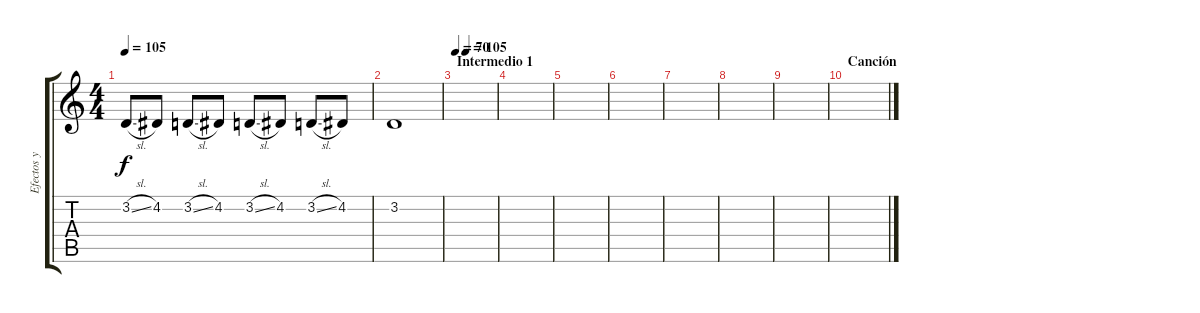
\track ("Efectos y guitarra" "Efectos y ") {instrument electricpiano1}
\staff {score tabs}
\tuning (E4 B3 G3 D3 A2 E2) {hide}
\ts (4 4)
\tempo 105
\clef g2
\ks c
3.2{sl}.8{dy f} 4.2.8 3.2{sl}.8 4.2.8 3.2{sl}.8 4.2.8 3.2{sl}.8 4.2.8 |
3.2.1 |
\section ("" "Intermedio 1")
\tempo 70
\tempo (105 0.25)
|
|
|
|
|
|
|
\section ("" "Canción")
